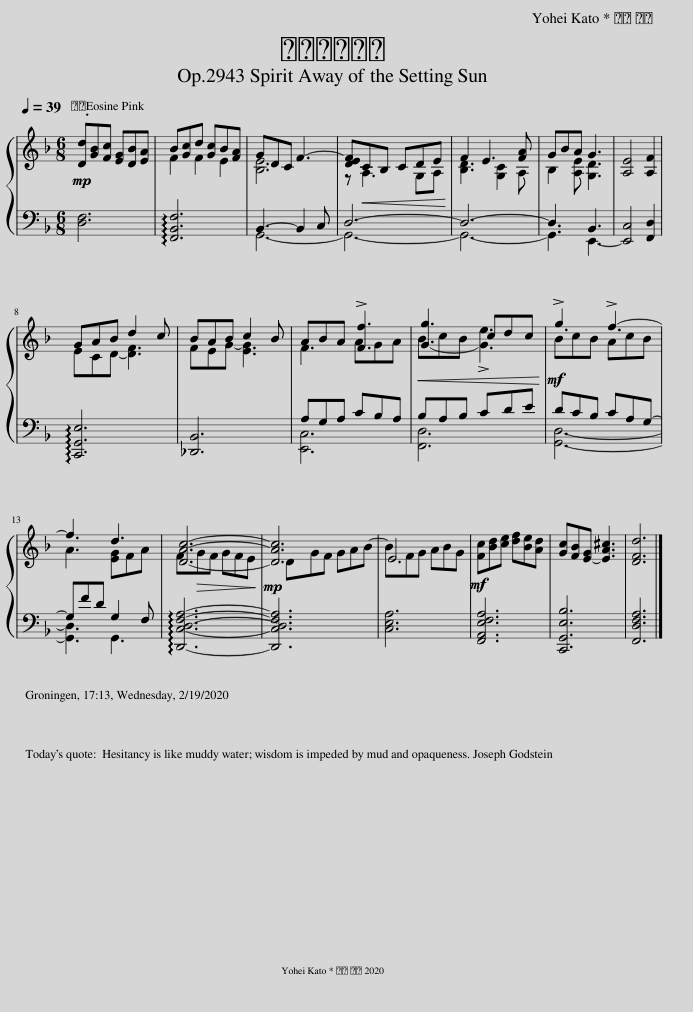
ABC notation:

X:1
%%score { ( 1 3 ) | ( 2 4 ) }
L:1/8
Q:1/4=39
M:6/8
I:linebreak $
K:F
V:1 treble
V:3 treble
V:2 bass
V:4 bass
V:1
!mp! [Dd][GB][Fc] [EG][DB][EA] | B[Gc]d [Gc]B[FA] | GDC F3- | [DEF]!<(!CB, CDE!<)! | F2 E3 [FA] | %5
 GBA G3 | [A,E]4 [A,F]2 |$ GAB d2 c | BAB c2 B | ABA !>![Ff]3 | %10
!<(! BcB !>![Ge]3!<)! |!mf! BcB !>!f3- |$ A3 d3 | F!>(!GF GFE!>)! |!mp! DGF GAB- | %15
 BFG ABG |!mf! [Fc][Bd][ce] [df][Be][Ad] | [Gc][FB][E-G] [EA^c]3 | [DFd]6 |] %19
V:2
 [D,F,]6 | !arpeggio![F,,B,,F,]6 | G,,6- | G,,6- | G,,6- | %5
 G,,3 B,,3 | [E,,C,]4 [F,,D,]2 |$ !arpeggio![C,,G,,E,]6 | [_D,,B,,]6 | A,G,A, CB,A, | %10
 B,A,B, CDE | DCB, CA,G,- |$ G,FD G,2 F, | !arpeggio![D,,C,D,F,A,]6- | [D,,C,D,F,A,]6 | %15
 [C,E,A,]6 | [F,,A,,E,F,A,]6 | [C,,G,,E,B,]6 | [F,,D,F,A,]6 |] %19
V:3
 x6 | F2 F2 E2 | [B,E]6 | z A,3 G,A, | [B,D]3 [G,C]2 A, | %5
 B,2 [A,E] [G,D]3 | x6 |$ ECD- [DF]3 | FEG- [EG]3 | F3 AGA | %10
 [G-g]3 cdc | !>!g3 AcB |$ f3 [EG]FA | [DAc]6- | [DAc]6 | %15
 E6 | x6 | x6 | x6 |] %19
V:4
 x6 | x6 | B,,3- B,,2 C, | D,6- | D,6- | %5
 D,3 E,,3- | x6 |$ x6 | x6 | [E,,C,]6 | %10
 [F,,D,]6 | [G,,D,]6- |$ [G,,D,]3 G,,3 | x6 | x6 | %15
 x6 | x6 | x6 | x6 |] %19
